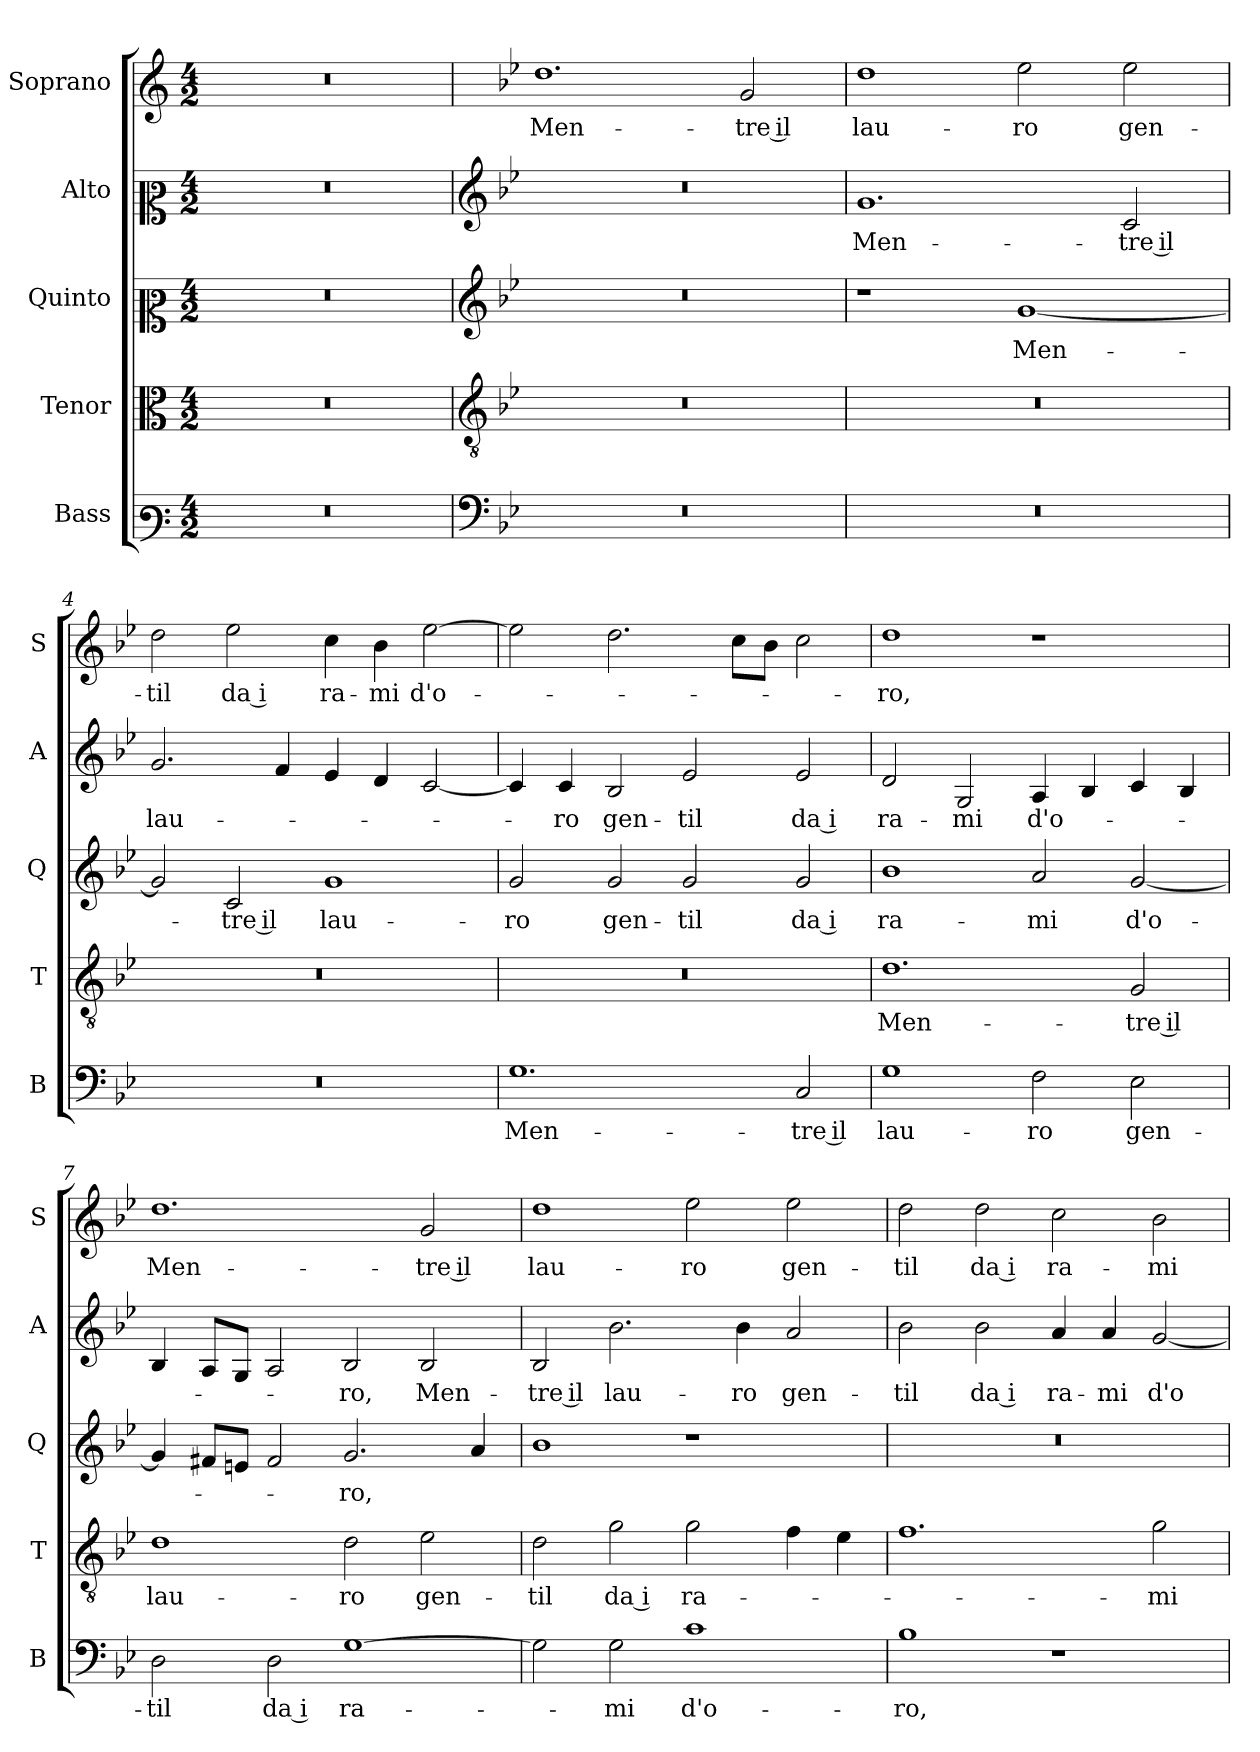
**kern	**text	**kern	**text	**kern	**text	**kern	**text	**kern	**text
*part5	*part5	*part4	*part4	*part3	*part3	*part2	*part2	*part1	*part1
*staff5	*staff5	*staff4	*staff4	*staff3	*staff3	*staff2	*staff2	*staff1	*staff1
*I"Bass	*	*I"Tenor	*	*I"Quinto	*	*I"Alto	*	*I"Soprano	*
*I'B	*	*I'T	*	*I'Q	*	*I'A	*	*I'S	*
*clefF3	*	*clefC3	*	*clefC2	*	*clefC2	*	*clefG2	*
*k[]	*	*k[]	*	*k[]	*	*k[]	*	*k[]	*
*C:	*	*C:	*	*C:	*	*C:	*	*C:	*
*M4/2	*	*M4/2	*	*M4/2	*	*M4/2	*	*M4/2	*
=1	=1	=1	=1	=1	=1	=1	=1	=1	=1
0r	.	0r	.	0r	.	0r	.	0r	.
=2	=2	=2	=2	=2	=2	=2	=2	=2	=2
*clefF4	*	*clefGv2	*	*clefG2	*	*clefG2	*	*	*
*k[b-e-]	*	*k[b-e-]	*	*k[b-e-]	*	*k[b-e-]	*	*k[b-e-]	*
*B-:	*	*B-:	*	*B-:	*	*B-:	*	*B-:	*
!	!	!	!	!	!	!	!	!	!LO:LY:b
0r	.	0r	.	0r	.	0r	.	1.dd	Men-
!	!	!	!	!	!	!	!	!	!LO:LY:b
.	.	.	.	.	.	.	.	2g/	-tre il
=3	=3	=3	=3	=3	=3	=3	=3	=3	=3
!	!	!	!	!	!	!	!LO:LY:b	!	!LO:LY:b
0r	.	0r	.	1r	.	1.g	Men-	1dd	lau-
!	!	!	!	!	!LO:LY:b	!	!	!	!LO:LY:b
.	.	.	.	[1g	Men-	.	.	2ee-\	-ro
!	!	!	!	!	!	!	!LO:LY:b	!	!LO:LY:b
.	.	.	.	.	.	2c/	-tre il	2ee-\	gen-
=4	=4	=4	=4	=4	=4	=4	=4	=4	=4
!	!	!	!	!	!	!	!LO:LY:b	!	!LO:LY:b
0r	.	0r	.	2g/]	.	2.g/	lau-	2dd\	-til
!	!	!	!	!	!LO:LY:b	!	!	!	!LO:LY:b
.	.	.	.	2c/	-tre il	.	.	2ee-\	da i
.	.	.	.	.	.	4f/	.	.	.
!	!	!	!	!	!LO:LY:b	!	!	!	!LO:LY:b
.	.	.	.	1g	lau-	4e-/	.	4cc\	ra-
!	!	!	!	!	!	!	!	!	!LO:LY:b
.	.	.	.	.	.	4d/	.	4b-\	-mi
!	!	!	!	!	!	!	!	!	!LO:LY:b
.	.	.	.	.	.	[2c/	.	[2ee-\	d'o-
!!LO:LB:g=z
=5	=5	=5	=5	=5	=5	=5	=5	=5	=5
!	!LO:LY:b	!	!	!	!LO:LY:b	!	!	!	!
1.G	Men-	0r	.	2g/	-ro	4c/]	.	2ee-\]	.
!	!	!	!	!	!	!	!LO:LY:b	!	!
.	.	.	.	.	.	4c/	-ro	.	.
!	!	!	!	!	!LO:LY:b	!	!LO:LY:b	!	!
.	.	.	.	2g/	gen-	2B-/	gen-	2.dd\	.
!	!	!	!	!	!LO:LY:b	!	!LO:LY:b	!	!
.	.	.	.	2g/	-til	2e-/	-til	.	.
.	.	.	.	.	.	.	.	8cc\L	.
.	.	.	.	.	.	.	.	8b-\J	.
!	!LO:LY:b	!	!	!	!LO:LY:b	!	!LO:LY:b	!	!
2C/	-tre il	.	.	2g/	da i	2e-/	da i	2cc\	.
=6	=6	=6	=6	=6	=6	=6	=6	=6	=6
!	!LO:LY:b	!	!LO:LY:b	!	!LO:LY:b	!	!LO:LY:b	!	!LO:LY:b
1G	lau-	1.d	Men-	1b-	ra-	2d/	ra-	1dd	-ro,
!	!	!	!	!	!	!	!LO:LY:b	!	!
.	.	.	.	.	.	2G/	-mi	.	.
!	!LO:LY:b	!	!	!	!LO:LY:b	!	!LO:LY:b	!	!
2F\	-ro	.	.	2a/	-mi	4A/	d'o-	1r	.
.	.	.	.	.	.	4B-/	.	.	.
!	!LO:LY:b	!	!LO:LY:b	!	!LO:LY:b	!	!	!	!
2E-\	gen-	2G/	-tre il	[2g/	d'o-	4c/	.	.	.
.	.	.	.	.	.	4B-/	.	.	.
=7	=7	=7	=7	=7	=7	=7	=7	=7	=7
!	!LO:LY:b	!	!LO:LY:b	!	!	!	!	!	!LO:LY:b
2D\	-til	1d	lau-	4g/]	.	4B-/	.	1.dd	Men-
.	.	.	.	8f#X/L	.	8A/L	.	.	.
.	.	.	.	8en/J	.	8G/J	.	.	.
!	!LO:LY:b	!	!	!	!	!	!	!	!
2D\	da i	.	.	2f#/	.	2A/	.	.	.
!	!LO:LY:b	!	!LO:LY:b	!	!LO:LY:b	!	!LO:LY:b	!	!
[1G	ra-	2d\	-ro	2.g/	-ro,	2B-/	-ro,	.	.
!	!	!	!LO:LY:b	!	!	!	!LO:LY:b	!	!LO:LY:b
.	.	2e-\	gen-	.	.	2B-/	Men-	2g/	-tre il
.	.	.	.	4a/	.	.	.	.	.
=8	=8	=8	=8	=8	=8	=8	=8	=8	=8
!	!	!	!LO:LY:b	!	!	!	!LO:LY:b	!	!LO:LY:b
2G\]	.	2d\	-til	1b-	.	2B-/	-tre il	1dd	lau-
!	!LO:LY:b	!	!LO:LY:b	!	!	!	!LO:LY:b	!	!
2G\	-mi	2g\	da i	.	.	2.b-\	lau-	.	.
!	!LO:LY:b	!	!LO:LY:b	!	!	!	!	!	!LO:LY:b
1c	d'o-	2g\	ra-	1r	.	.	.	2ee-\	-ro
!	!	!	!	!	!	!	!LO:LY:b	!	!
.	.	.	.	.	.	4b-\	-ro	.	.
!	!	!	!	!	!	!	!LO:LY:b	!	!LO:LY:b
.	.	4f\	.	.	.	2a/	gen-	2ee-\	gen-
.	.	4e-\	.	.	.	.	.	.	.
!!LO:PB:g=z
=9	=9	=9	=9	=9	=9	=9	=9	=9	=9
!	!LO:LY:b	!	!	!	!	!	!LO:LY:b	!	!LO:LY:b
1B-	-ro,	1.f	.	0r	.	2b-\	-til	2dd\	-til
!	!	!	!	!	!	!	!LO:LY:b	!	!LO:LY:b
.	.	.	.	.	.	2b-\	da i	2dd\	da i
!	!	!	!	!	!	!	!LO:LY:b	!	!LO:LY:b
1r	.	.	.	.	.	4a/	ra-	2cc\	ra-
!	!	!	!	!	!	!	!LO:LY:b	!	!
.	.	.	.	.	.	4a/	-mi	.	.
!	!	!	!LO:LY:b	!	!	!	!LO:LY:b	!	!LO:LY:b
.	.	2g\	-mi	.	.	[2g/	d'o-	2b-\	-mi
=	=	=	=	=	=	=	=	=	=
*-	*-	*-	*-	*-	*-	*-	*-	*-	*-
